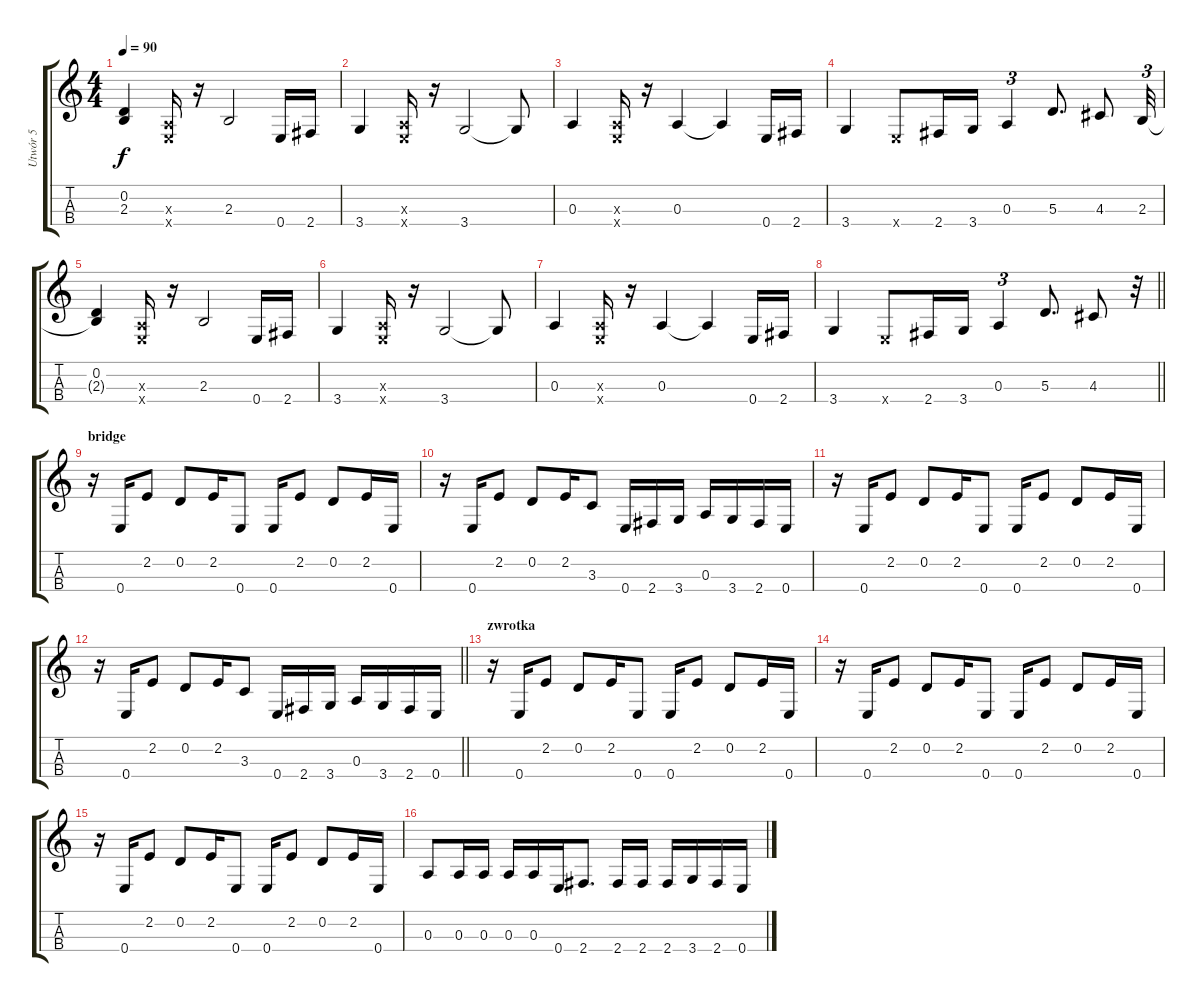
\track ("Utwór 5" "Utwór 5") {instrument electricbassfinger}
\staff {score tabs}
\tuning (G3 D3 A2 E2) {hide}
\ts (4 4)
\tempo 90
\clef g2
\ks c
(0.2 2.3{t}).4{dy f} (0.3{x} 0.4{x}).16 r.16 2.3.2 0.4.16 2.4.16 |
3.4.4 (0.3{x} 0.4{x}).16 r.16 3.4.2 3.4{t}.8 |
0.3.4 (0.3{x} 0.4{x}).16 r.16 0.3.4 0.3{t}.4 0.4.16 2.4.16 |
3.4.4 0.4{x}.8 2.4.16 3.4.16 0.3.4{tu (3 2)} 5.3.8{d} 4.3.8 2.3.32{tu (3 2)} |
(0.2 2.3{t}).4 (0.3{x} 0.4{x}).16 r.16 2.3.2 0.4.16 2.4.16 |
3.4.4 (0.3{x} 0.4{x}).16 r.16 3.4.2 3.4{t}.8 |
0.3.4 (0.3{x} 0.4{x}).16 r.16 0.3.4 0.3{t}.4 0.4.16 2.4.16 |
\barLineRight lightlight
3.4.4 0.4{x}.8 2.4.16 3.4.16 0.3.4{tu (3 2)} 5.3.8{d} 4.3.8 r.32{tu (3 2)} |
\section ("" "bridge")
r.16 0.4.16 2.2.8 0.2.8 2.2.16 0.4.8 0.4.16 2.2.8 0.2.8 2.2.16 0.4.16 |
r.16 0.4.16 2.2.8 0.2.8 2.2.16 3.3.8 0.4.16 2.4.16 3.4.16 0.3.16 3.4.16 2.4.16 0.4.16 |
r.16 0.4.16 2.2.8 0.2.8 2.2.16 0.4.8 0.4.16 2.2.8 0.2.8 2.2.16 0.4.16 |
\barLineRight lightlight
r.16 0.4.16 2.2.8 0.2.8 2.2.16 3.3.8 0.4.16 2.4.16 3.4.16 0.3.16 3.4.16 2.4.16 0.4.16 |
\section ("" "zwrotka")
r.16 0.4.16 2.2.8 0.2.8 2.2.16 0.4.8 0.4.16 2.2.8 0.2.8 2.2.16 0.4.16 |
r.16 0.4.16 2.2.8 0.2.8 2.2.16 0.4.8 0.4.16 2.2.8 0.2.8 2.2.16 0.4.16 |
r.16 0.4.16 2.2.8 0.2.8 2.2.16 0.4.8 0.4.16 2.2.8 0.2.8 2.2.16 0.4.16 |
0.3.8 0.3.16 0.3.16 0.3.16 0.3.16 0.4.16 2.4.8{d} 2.4.16 2.4.16 2.4.16 3.4.16 2.4.16 0.4.16
